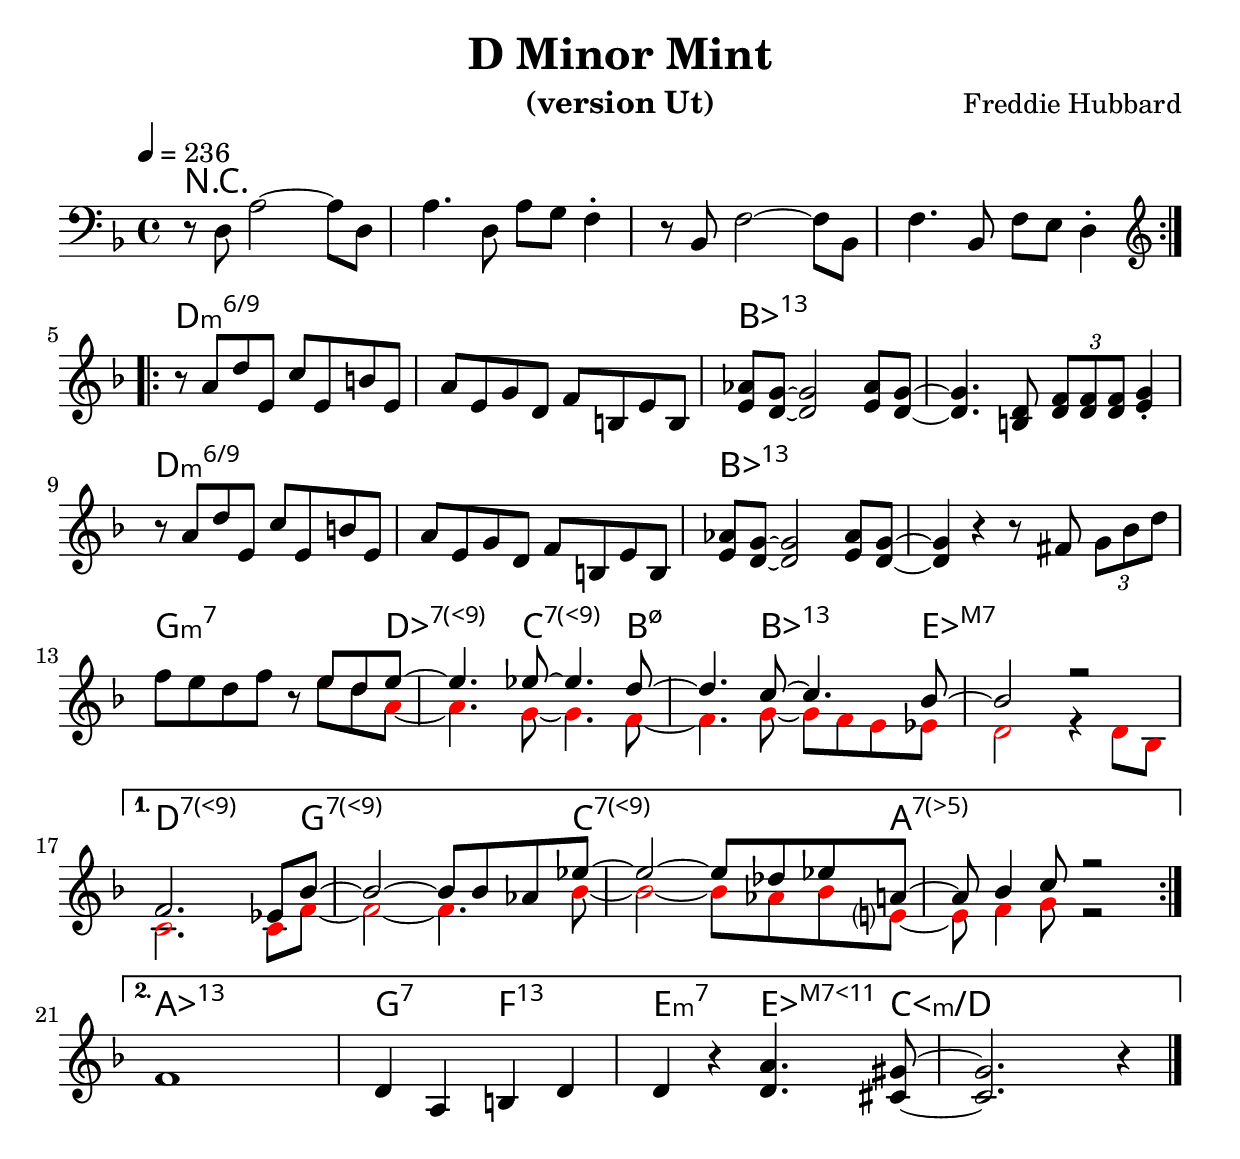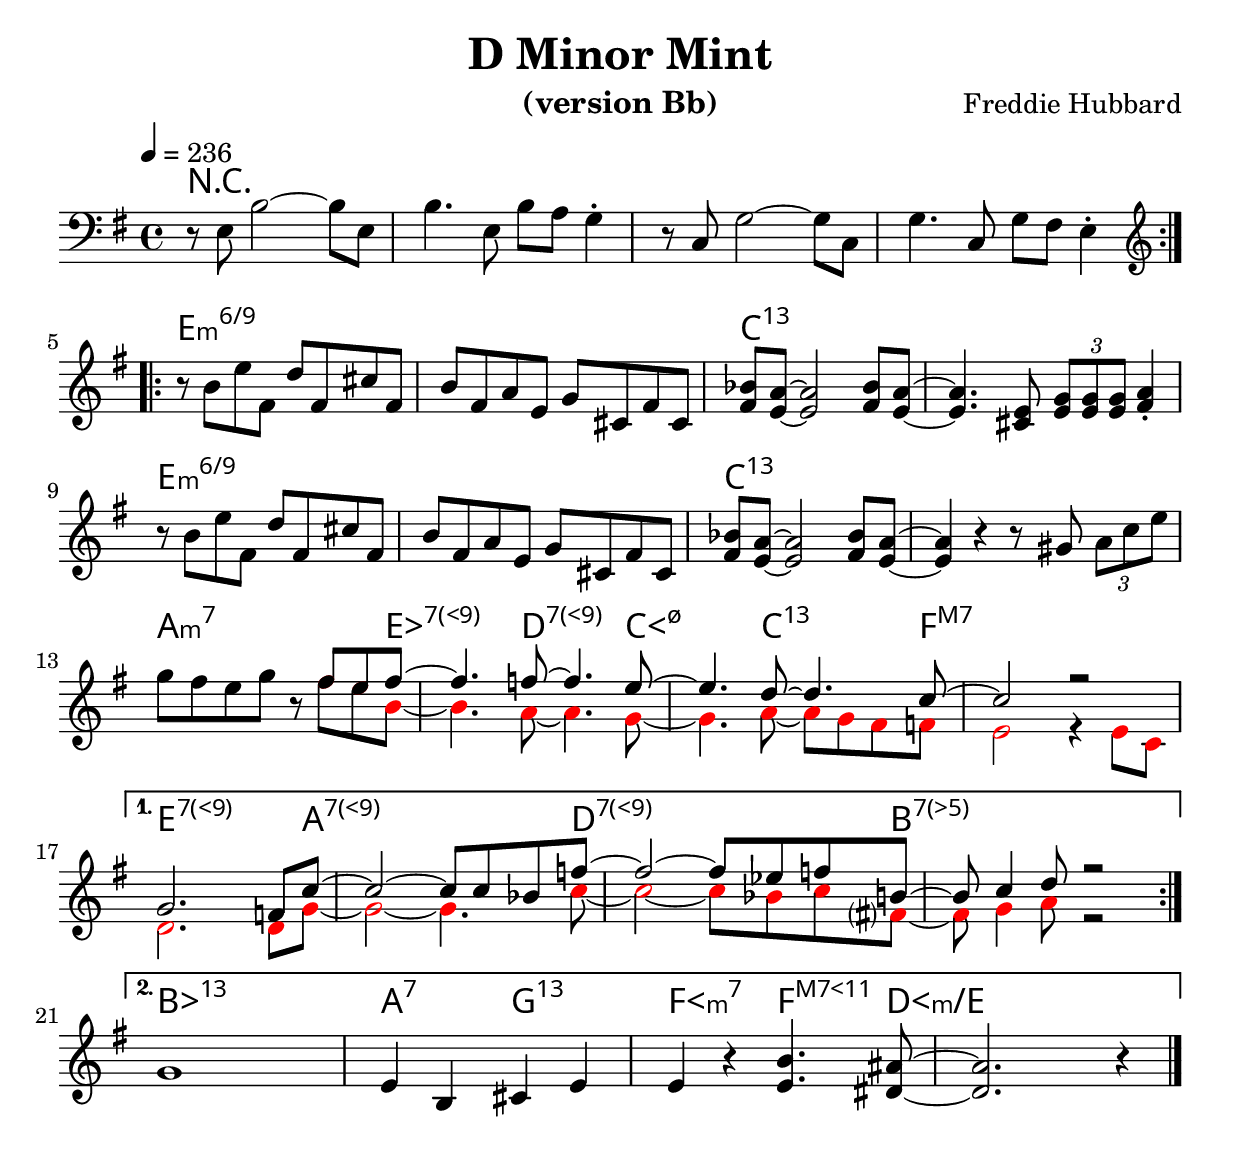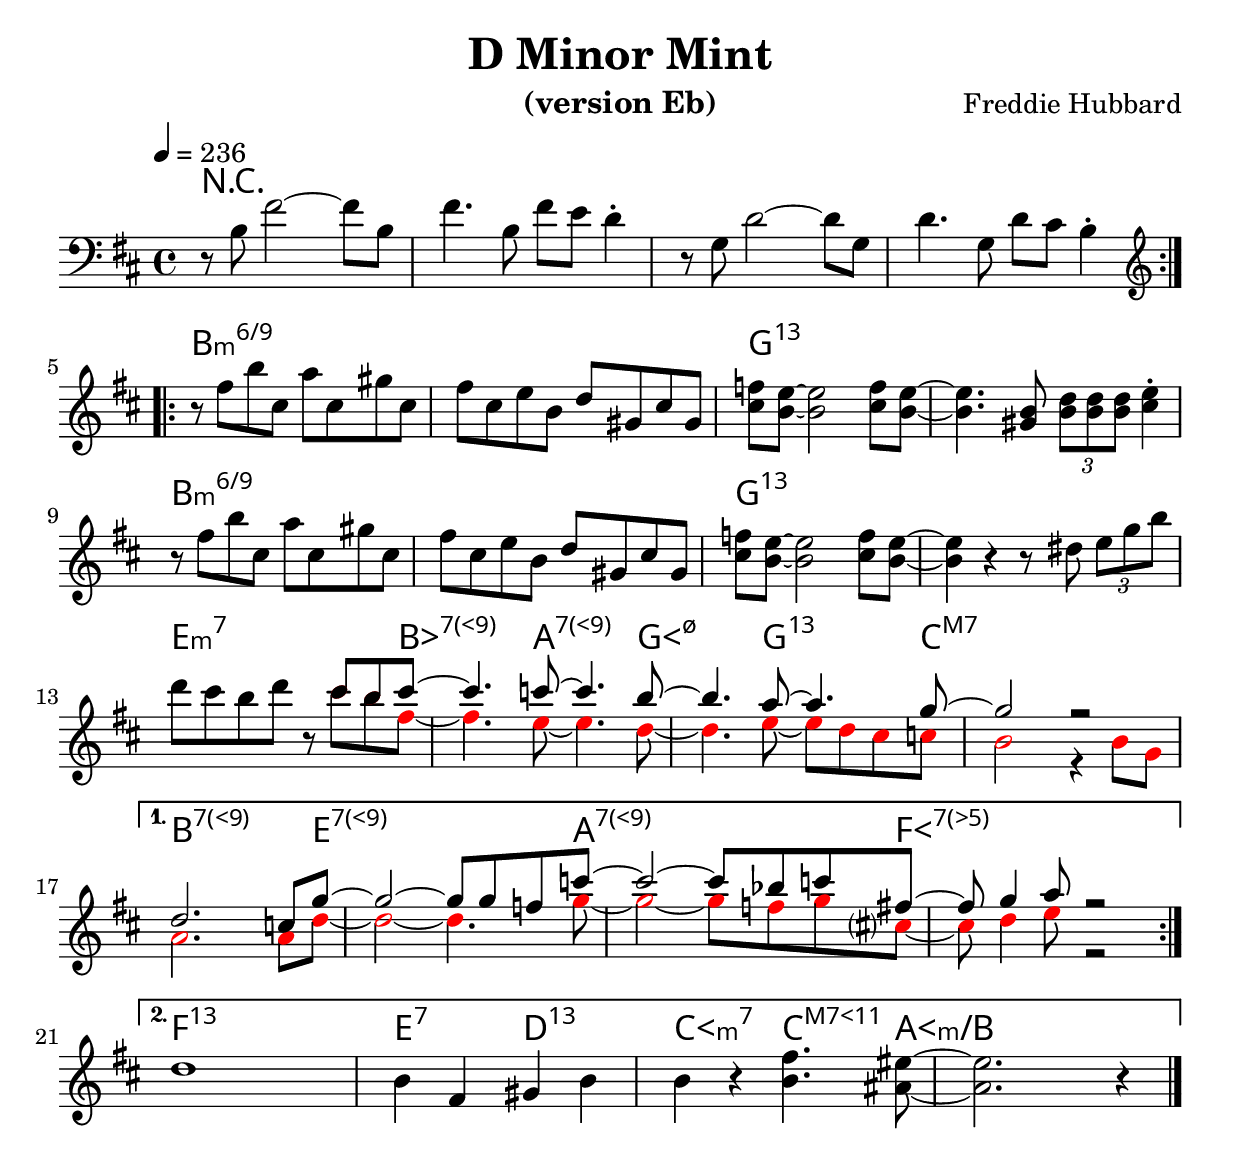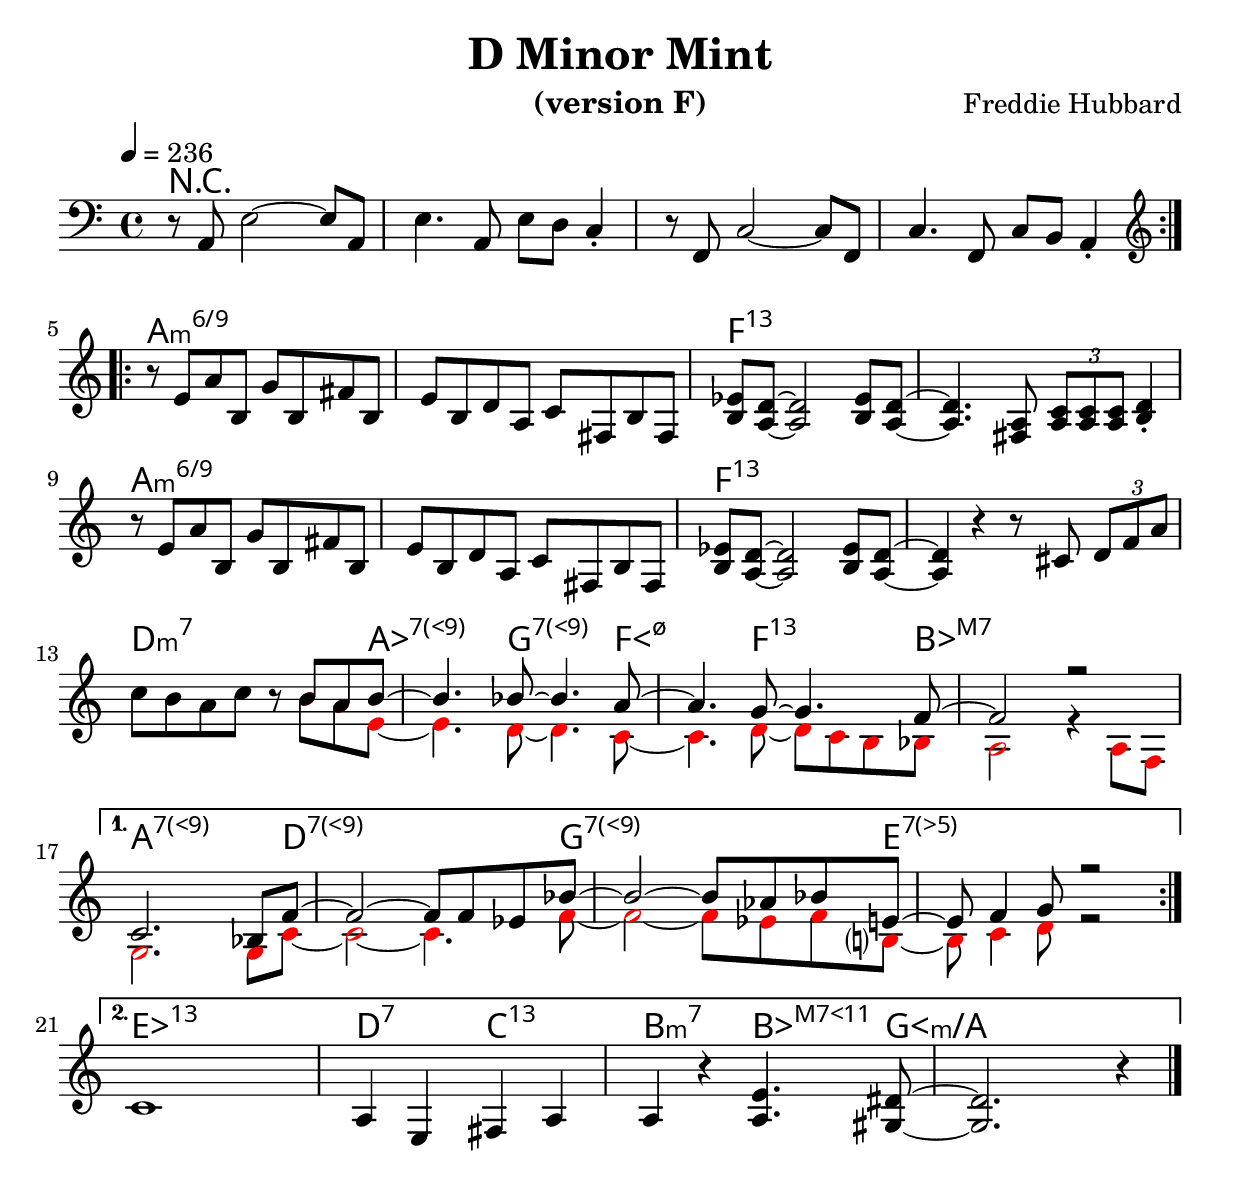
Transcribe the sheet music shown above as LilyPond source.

% Created on Mon Sep 20 15:23:38 CEST 2010
\version "2.22.0"

#(set-global-staff-size 24)
#(set-default-paper-size "a4")

\include "utils/AccordsJazzDefs.ly"

\paper { indent = 0\cm} 

\header {
	title = "D Minor Mint" 
 	composer = "Freddie Hubbard"
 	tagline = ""
}


accords = \chords {
  \repeat volta 2 {r1 s s s}
  \repeat volta 2 {
    d:m6.9 s bes:13 s d:m6.9 s bes:13 s
    g2:m7 s4. des2:7.9+ c:7.9+ b:m7.5- bes:13 es1:maj7 s8
  }
  \alternative {{d2:7.9+ s4. g1:7.9+ c:7.9+ a:7.5- s8}{aes1:13 g2:7 f:13 e:m7 es4.:maj7.11+ cis1:m/d s8}}
}

voix = \relative c' { 	
 % Type notes here 
\compressEmptyMeasures
\set Score.markFormatter = #format-mark-box-alphabet
% \set Timing.beamExceptions = #'()
\clef bass
\repeat volta 2
{r8 d, a'2~ a8 d, a'4. d,8 a' g f4-.
r8 bes, f'2~ f8 bes, f'4. bes,8 f' e d4-.
}
\break 
\clef treble
\repeat volta 2 {
r8 a'' d e, c' e, b' e, a e g d f b, e b
<e aes> <d g>~ <d g>2 <e aes>8 <d g>~ <d g>4. <b d>8 \tuplet 3/2 {<d f> <d f> <d f> } <e g>4-.
r8 a d e, c' e, b' e, a e g d f b, e b
<e aes> <d g>~ <d g>2 <e aes>8 <d g>~ <d g>4 r r8 fis \tuplet 3/2 {g bes d}
\break 
f e d f r
<<
	\voiceOne {
	  e d e~ e4. es8~ es4. d8~ d4. c8~ c4. bes8~ bes2 r
	}
	\new Voice {
	\override NoteHead.color = #red 
	\voiceTwo 
	e8 d a~ a4. g8~ g4. f8~ f4. g8~ g f e es d2 r4 d8 bes
	}
>>
\break 
}
\alternative {{
<<
	\voiceOne {
	  f'2. es8 bes'~ bes2~ bes8 bes aes es'~ es2~ es8 des es a,~ a bes4 c8 r2
	}
	\new Voice {
	\override NoteHead.color = #red 
	\voiceTwo 
	c,2. c8 f~ f2~ f4. bes8~ bes2~ bes8 aes bes e,~ e f4 g8 r2
	}
>>
\break 
\oneVoice
              }
              {
f1 d4 a b d d r <d a'>4. <cis gis'>8~  <cis gis'>2. r4 \bar "|."
}
}
}


staffViolon = \new Staff {
	\time 4/4
	\tempo 4 = 236
	\set Staff.midiInstrument = "trumpet"
	\key f \major
	\accidentalStyle modern-cautionary
	\voix
}

theme=\staffViolon

\include "utils/books.ly"